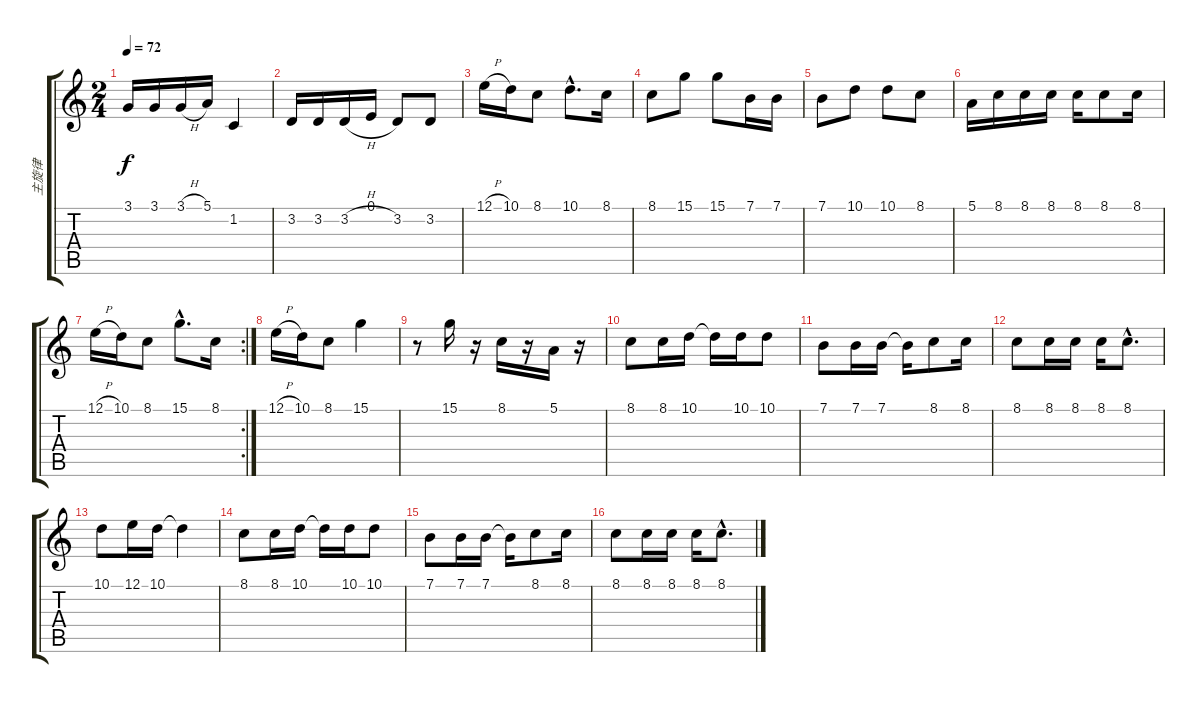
\track ("主旋律" "主旋律") {instrument harmonica}
\staff {score tabs}
\tuning (E4 B3 G3 D3 A2 E2) {hide}
\ts (2 4)
\tempo 72
\clef g2
\ks c
3.1.16{dy f} 3.1.16 3.1{h}.16 5.1.16 1.2.4 |
3.2.16 3.2.16 3.2{h}.16 0.1.16 3.2.8 3.2.8 |
12.1{h}.16 10.1.16 8.1.8 10.1{hac}.8{d} 8.1.16 |
8.1.8 15.1.8 15.1.8 7.1.16 7.1.16 |
7.1.8 10.1.8 10.1.8 8.1.8 |
5.1.16 8.1.16 8.1.16 8.1.16 8.1.16 8.1.8 8.1.16 |
\rc 2
12.1{h}.16 10.1.16 8.1.8 15.1{hac}.8{d} 8.1.16 |
12.1{h}.16 10.1.16 8.1.8 15.1.4 |
r.8 15.1.16 r.16 8.1.16 r.16 5.1.16 r.16 |
8.1.8 8.1.16 10.1.16 10.1{t}.16 10.1.16 10.1.8 |
7.1.8 7.1.16 7.1.16 7.1{t}.16 8.1.8 8.1.16 |
8.1.8 8.1.16 8.1.16 8.1.16 8.1{hac}.8{d} |
10.1.8 12.1.16 10.1.16 10.1{t}.4 |
8.1.8 8.1.16 10.1.16 10.1{t}.16 10.1.16 10.1.8 |
7.1.8 7.1.16 7.1.16 7.1{t}.16 8.1.8 8.1.16 |
8.1.8 8.1.16 8.1.16 8.1.16 8.1{hac}.8{d}
